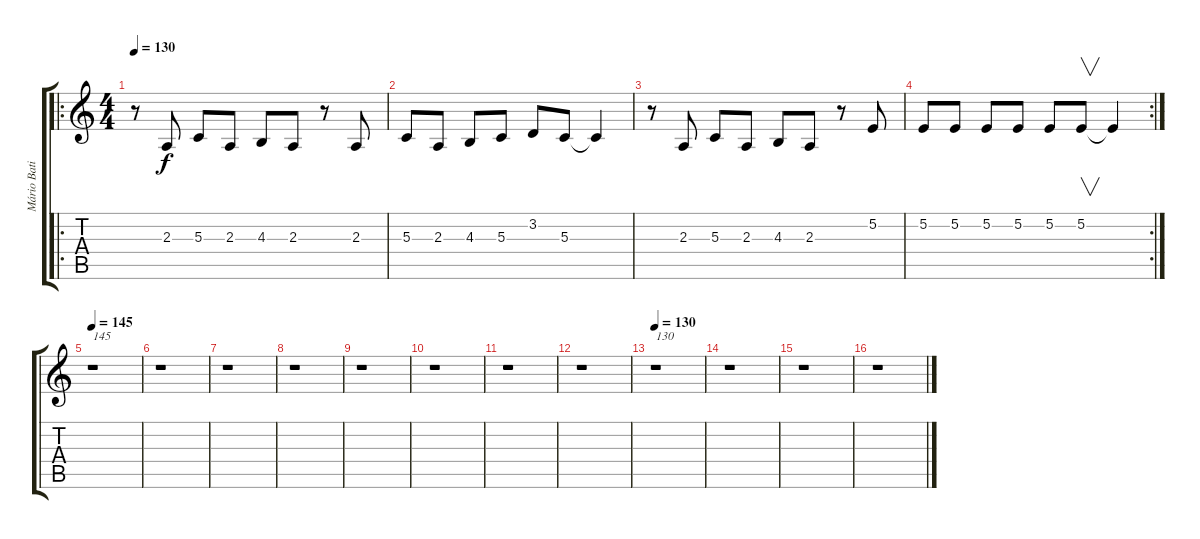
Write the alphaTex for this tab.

\track ("Mário Batista" "Mário Bati") {instrument voiceoohs}
\staff {score tabs}
\tuning (E4 B3 G3 D3 A2 E2) {hide}
\ro
\ts (4 4)
\tempo 130
\clef g2
\ks c
r.8{dy f} 2.3.8 5.3.8 2.3.8 4.3.8 2.3.8 r.8 2.3.8 |
5.3.8 2.3.8 4.3.8 5.3.8 3.2.8 5.3.8 5.3{t}.4 |
r.8 2.3.8 5.3.8 2.3.8 4.3.8 2.3.8 r.8 5.2.8 |
\rc 2
5.2.8 5.2.8 5.2.8 5.2.8 5.2.8 5.2.8{v} 5.2{t}.4 |
\tempo 145
r.1{txt "145"} |
r.1 |
r.1 |
r.1 |
r.1 |
r.1 |
r.1 |
r.1 |
\tempo 130
r.1{txt "130"} |
r.1 |
r.1 |
r.1
